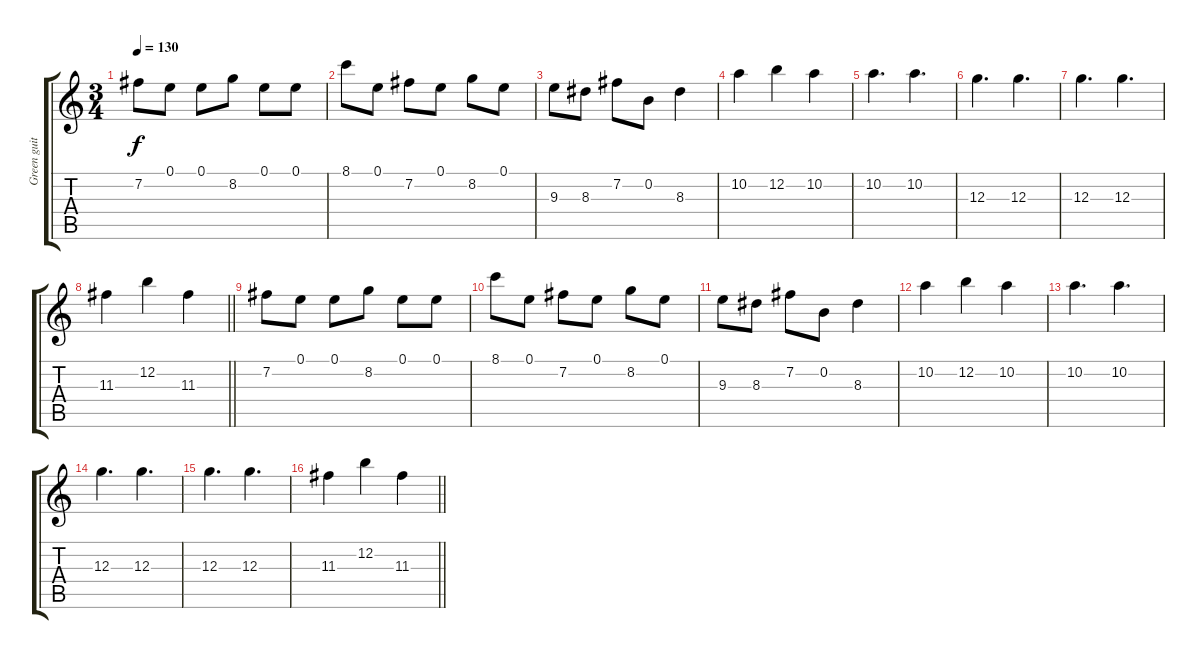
\track ("Green guitar" "Green guit") {instrument overdrivenguitar}
\staff {score tabs}
\tuning (E4 B3 G3 D3 A2 E2) {hide}
\ts (3 4)
\section ("" "")
\tempo 130
\clef g2
\ks c
7.2.8{dy f} 0.1.8 0.1.8 8.2.8 0.1.8 0.1.8 |
8.1.8 0.1.8 7.2.8 0.1.8 8.2.8 0.1.8 |
9.3.8 8.3.8 7.2.8 0.2.8 8.3.4 |
10.2.4 12.2.4 10.2.4 |
10.2.4{d} 10.2.4{d} |
12.3.4{d} 12.3.4{d} |
12.3.4{d} 12.3.4{d} |
\barLineRight lightlight
11.3.4 12.2.4 11.3.4 |
\section ("" "")
7.2.8 0.1.8 0.1.8 8.2.8 0.1.8 0.1.8 |
8.1.8 0.1.8 7.2.8 0.1.8 8.2.8 0.1.8 |
9.3.8 8.3.8 7.2.8 0.2.8 8.3.4 |
10.2.4 12.2.4 10.2.4 |
10.2.4{d} 10.2.4{d} |
12.3.4{d} 12.3.4{d} |
12.3.4{d} 12.3.4{d} |
\barLineRight lightlight
11.3.4 12.2.4 11.3.4
